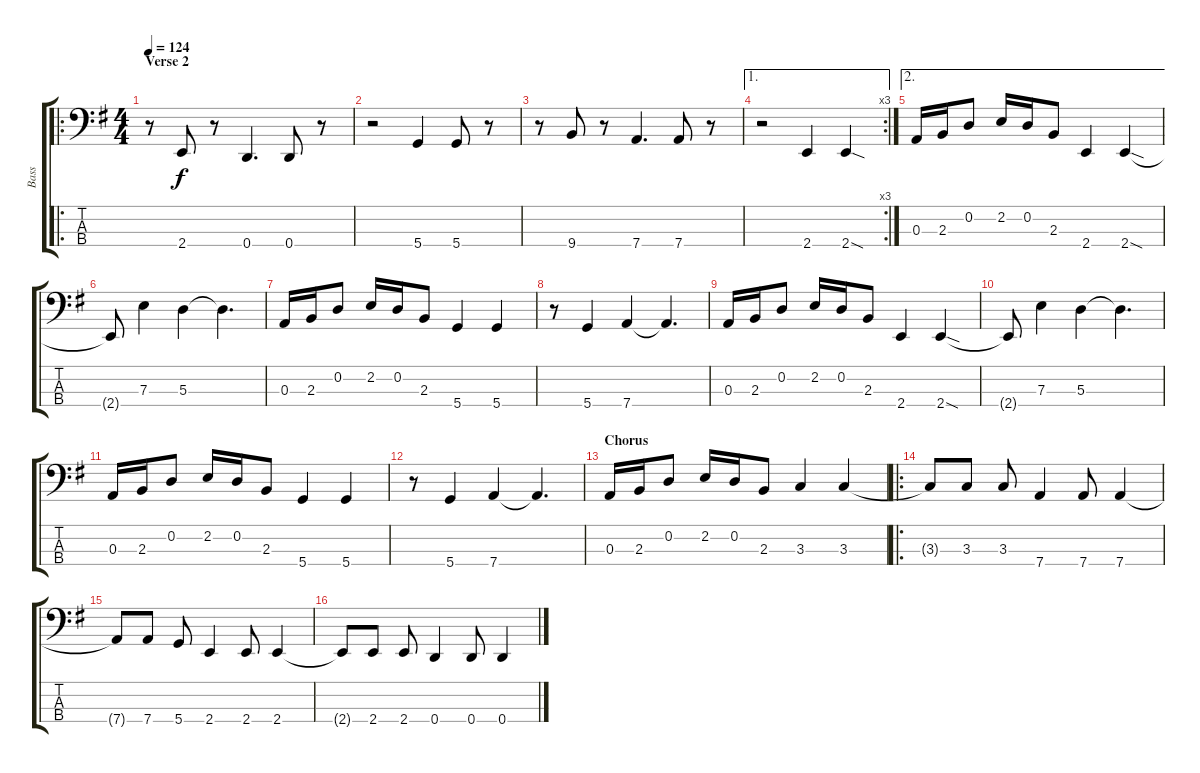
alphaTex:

\track ("Bass" "Bass") {instrument electricbassfinger}
\staff {score tabs}
\tuning (G2 D2 A1 D1) {hide}
\ro
\ts (4 4)
\section ("" "Verse 2")
\tempo 124
\clef f4
\ks g
r.8{dy f} 2.4.8 r.8 0.4.4{d} 0.4.8 r.8 |
r.2 5.4.4 5.4.8 r.8 |
r.8 9.4.8 r.8 7.4.4{d} 7.4.8 r.8 |
\ae 1
\rc 3
r.2 2.4.4 2.4{sod}.4 |
\ae 2
0.3.16 2.3.16 0.2.8 2.2.16 0.2.16 2.3.8 2.4.4 2.4{sod}.4 |
2.4{t}.8 7.3.4 5.3.4 5.3{t}.4{d} |
0.3.16 2.3.16 0.2.8 2.2.16 0.2.16 2.3.8 5.4.4 5.4.4 |
r.8 5.4.4 7.4.4 7.4{t}.4{d} |
0.3.16 2.3.16 0.2.8 2.2.16 0.2.16 2.3.8 2.4.4 2.4{sod}.4 |
2.4{t}.8 7.3.4 5.3.4 5.3{t}.4{d} |
0.3.16 2.3.16 0.2.8 2.2.16 0.2.16 2.3.8 5.4.4 5.4.4 |
r.8 5.4.4 7.4.4 7.4{t}.4{d} |
\section ("" "Chorus")
0.3.16 2.3.16 0.2.8 2.2.16 0.2.16 2.3.8 3.3.4 3.3.4 |
\ro
3.3{t}.8 3.3.8 3.3.8 7.4.4 7.4.8 7.4.4 |
7.4{t}.8 7.4.8 5.4.8 2.4.4 2.4.8 2.4.4 |
2.4{t}.8 2.4.8 2.4.8 0.4.4 0.4.8 0.4.4
